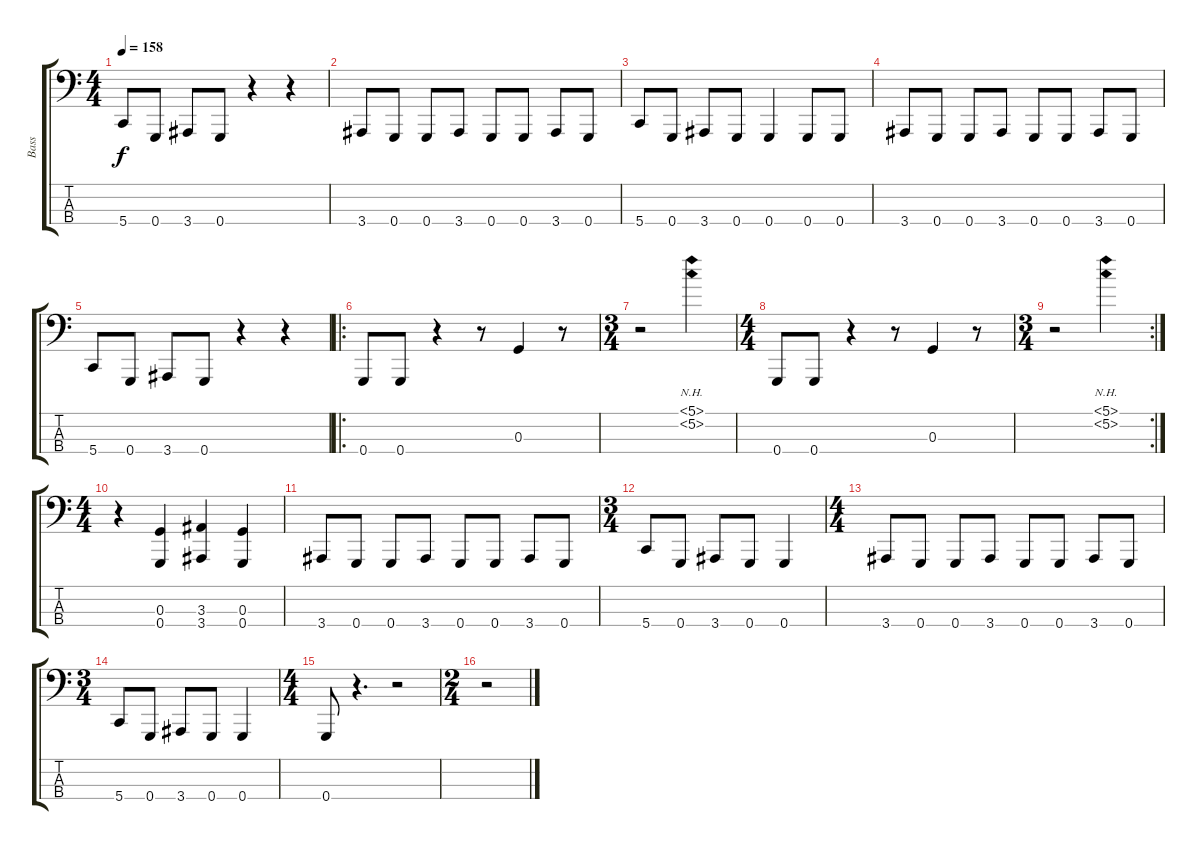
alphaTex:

\track ("Bass" "Bass") {instrument electricbassfinger}
\staff {score tabs}
\tuning (F2 C2 G1 G0) {hide}
\ts (4 4)
\tempo 158
\clef f4
\ks c
5.4.8{dy f} 0.4.8 3.4.8 0.4.8 r.4 r.4 |
3.4.8 0.4.8 0.4.8 3.4.8 0.4.8 0.4.8 3.4.8 0.4.8 |
5.4.8 0.4.8 3.4.8 0.4.8 0.4.4 0.4.8 0.4.8 |
3.4.8 0.4.8 0.4.8 3.4.8 0.4.8 0.4.8 3.4.8 0.4.8 |
5.4.8 0.4.8 3.4.8 0.4.8 r.4 r.4 |
\ro
0.4.8 0.4.8 r.4 r.8 0.3.4 r.8 |
\ts (3 4)
r.2 (5.1{nh} 5.2{nh}).4 |
\ts (4 4)
0.4.8 0.4.8 r.4 r.8 0.3.4 r.8 |
\rc 2
\ts (3 4)
r.2 (5.1{nh} 5.2{nh}).4 |
\ts (4 4)
r.4 (0.3 0.4).4 (3.3 3.4).4 (0.3 0.4).4 |
3.4.8 0.4.8 0.4.8 3.4.8 0.4.8 0.4.8 3.4.8 0.4.8 |
\ts (3 4)
5.4.8 0.4.8 3.4.8 0.4.8 0.4.4 |
\ts (4 4)
3.4.8 0.4.8 0.4.8 3.4.8 0.4.8 0.4.8 3.4.8 0.4.8 |
\ts (3 4)
5.4.8 0.4.8 3.4.8 0.4.8 0.4.4 |
\ts (4 4)
0.4.8 r.4{d} r.2 |
\ts (2 4)
r.2
